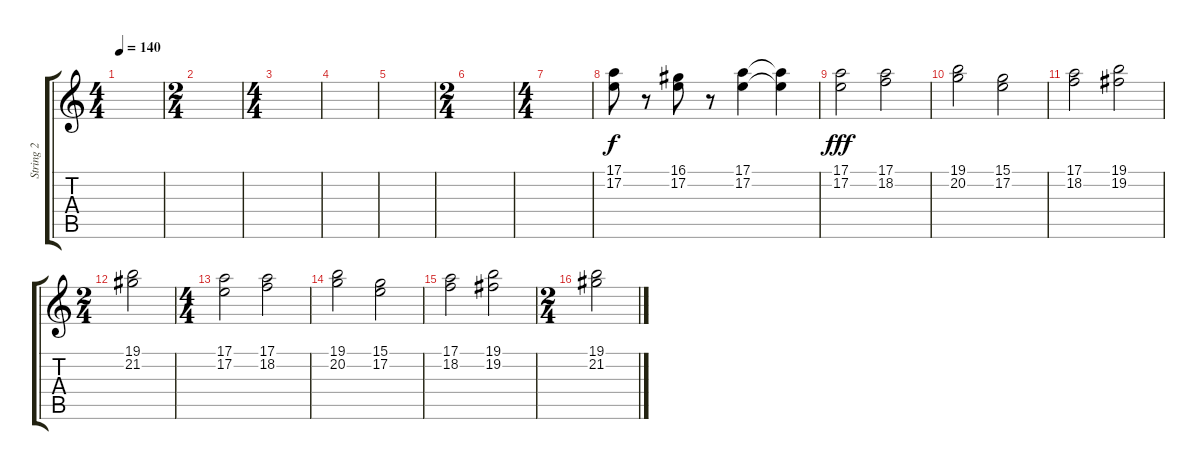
\track ("String 2" "String 2") {instrument stringensemble1}
\staff {score tabs}
\tuning (E4 B3 G3 D3 A2 E2) {hide}
\ts (4 4)
\tempo 140
\clef g2
\ks c
|
\ts (2 4)
|
\ts (4 4)
|
|
|
\ts (2 4)
|
\ts (4 4)
|
(17.1 17.2).8 r.8 (16.1 17.2).8 r.8 (17.1 17.2).4 (17.1{t} 17.2{t}).4{dy f} |
(17.1 17.2).2{dy fff} (17.1 18.2).2 |
(19.1 20.2).2 (15.1 17.2).2 |
(17.1 18.2).2 (19.1 19.2).2 |
\ts (2 4)
(19.1 21.2).2 |
\ts (4 4)
(17.1 17.2).2 (17.1 18.2).2 |
(19.1 20.2).2 (15.1 17.2).2 |
(17.1 18.2).2 (19.1 19.2).2 |
\ts (2 4)
(19.1 21.2).2
